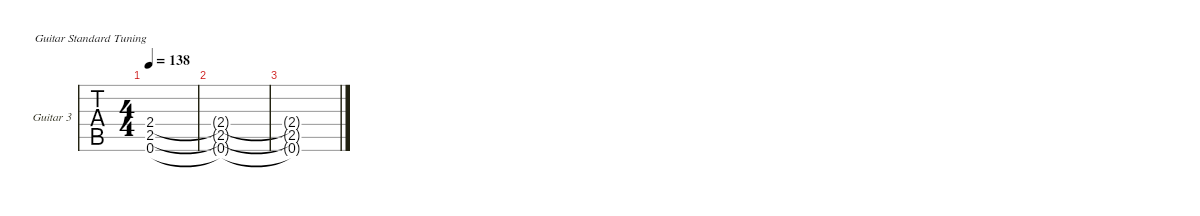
\defaultSystemsLayout 4
\hideDynamics
\bracketExtendMode nobrackets
\firstSystemTrackNameOrientation horizontal
\track ("Guitar 3" "Guitar 3") {defaultSystemsLayout 4 instrument distortionguitar}
\staff {tabs}
\tuning (E4 B3 G3 D3 A2 E2)
\ts (4 4)
\tempo 138
\clef g2
\ks c
(0.6{t} 2.5{t} 2.4{t}).1{dy mf} |
(2.4{t} 2.5{t} 0.6{t}).1 |
(0.6{t} 2.5{t} 2.4{t}).1
